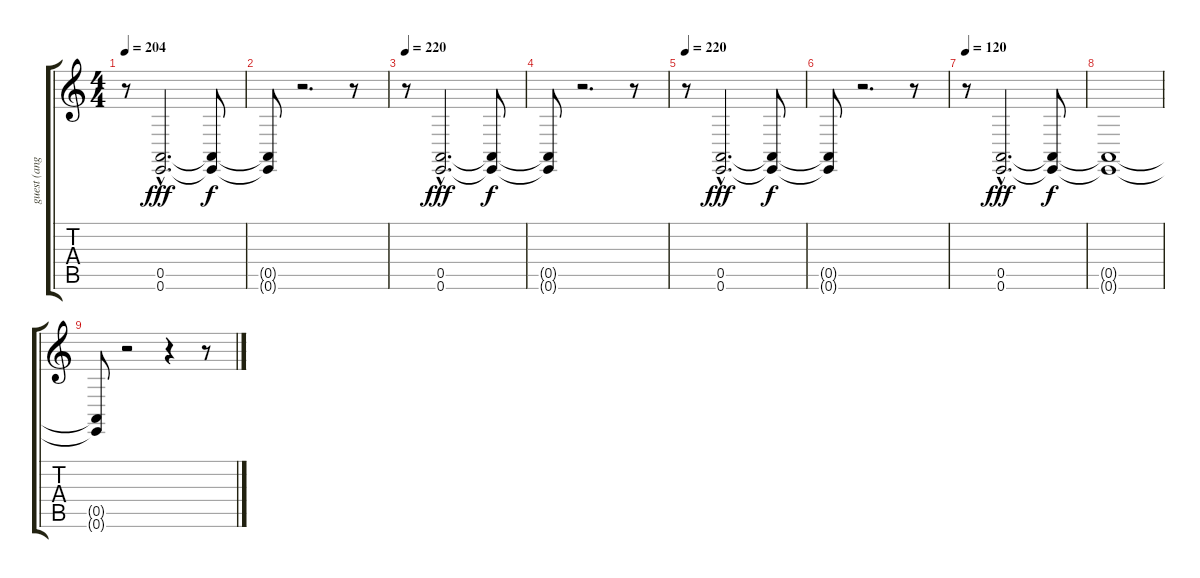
\track ("guest (angie) bell" "guest (ang") {instrument fx3crystal}
\staff {score tabs}
\tuning (E4 B3 G3 D3 A2 E2) {hide}
\ts (4 4)
\tempo 204
\clef g2
\ks c
r.8{dy f} (0.5{hac} 0.6{hac}).2{d dy fff} (0.5{t} 0.6{t}).8{dy f} |
(0.5{t} 0.6{t}).8 r.2{d} r.8 |
\tempo 220
r.8 (0.5{hac} 0.6{hac}).2{d dy fff} (0.5{t} 0.6{t}).8{dy f} |
(0.5{t} 0.6{t}).8 r.2{d} r.8 |
\tempo 220
r.8 (0.5{hac} 0.6{hac}).2{d dy fff} (0.5{t} 0.6{t}).8{dy f} |
(0.5{t} 0.6{t}).8 r.2{d} r.8 |
\tempo 120
r.8 (0.5{hac} 0.6{hac}).2{d dy fff} (0.5{t} 0.6{t}).8{dy f} |
(0.5{t} 0.6{t}).1 |
(0.5{t} 0.6{t}).8 r.2 r.4 r.8
